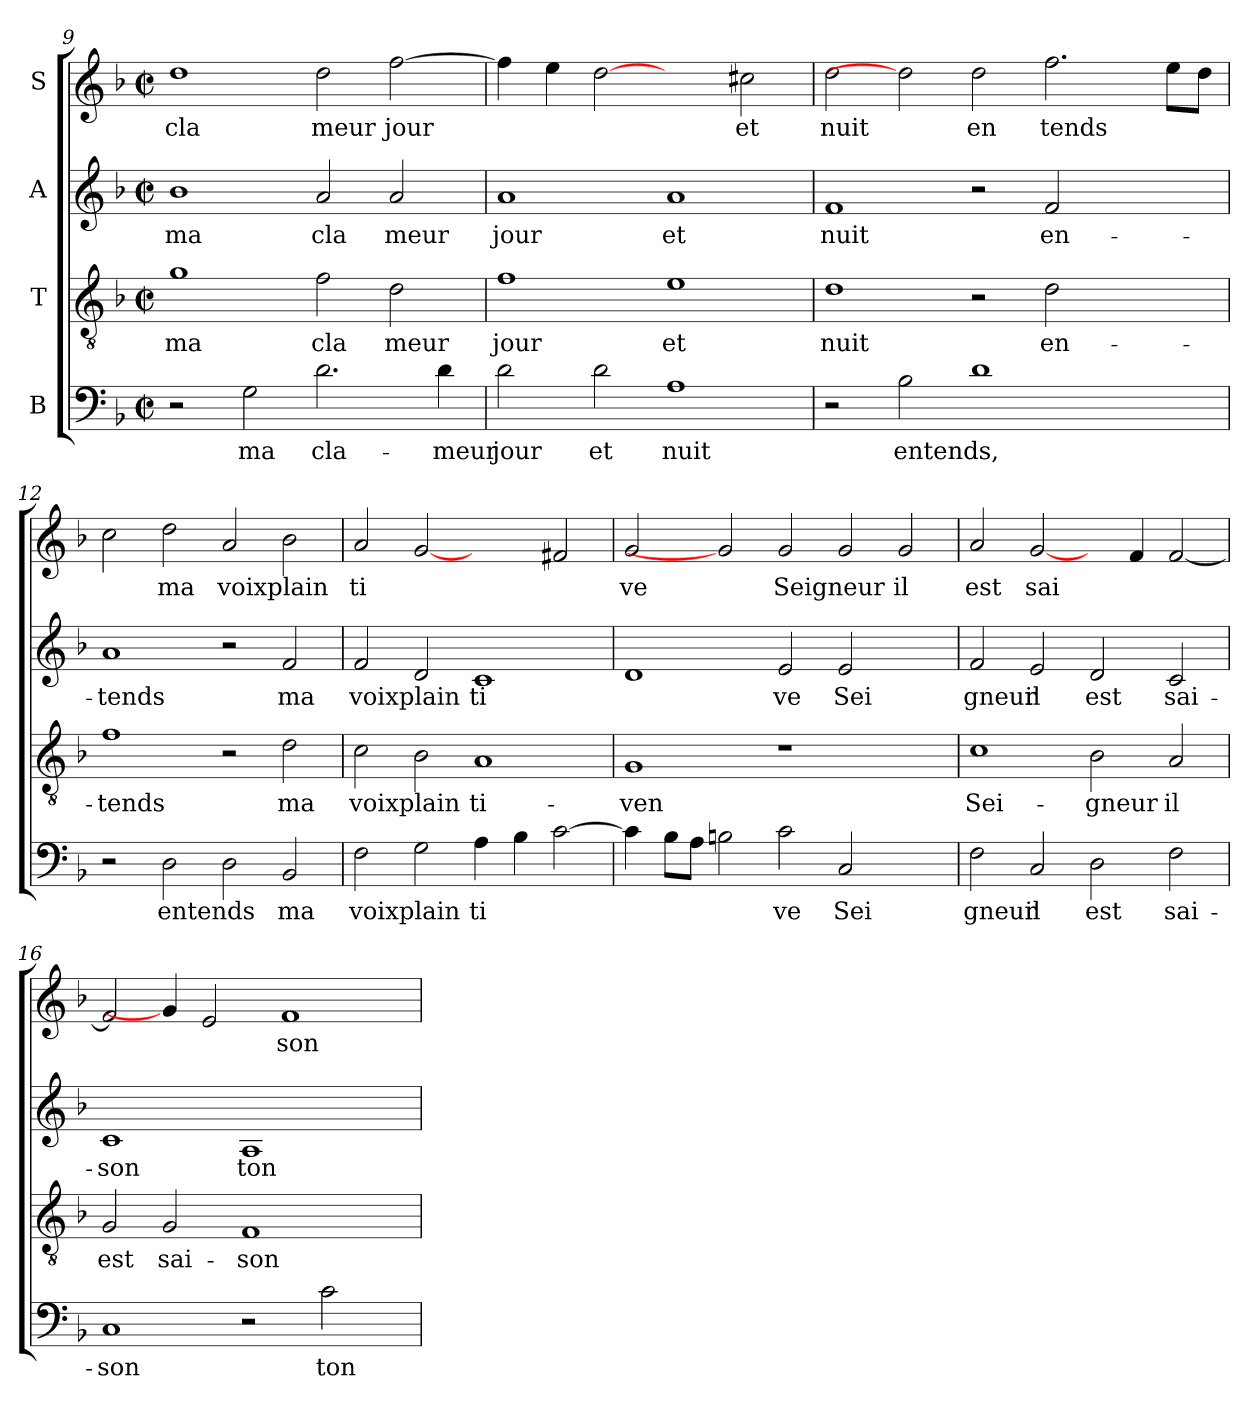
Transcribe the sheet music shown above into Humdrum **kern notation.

**kern	**text	**kern	**text	**kern	**text	**kern	**text
*part4	*part4	*part3	*part3	*part2	*part2	*part1	*part1
*staff4	*staff4	*staff3	*staff3	*staff2	*staff2	*staff1	*staff1
*I"B	*	*I"T	*	*I"A	*	*I"S	*
*clefF4	*	*clefGv2	*	*clefG2	*	*clefG2	*
*k[b-]	*	*k[b-]	*	*k[b-]	*	*k[b-]	*
*F:	*	*F:	*	*F:	*	*F:	*
*M2/2	*	*M2/2	*	*M2/2	*	*M2/2	*
*met(c|)	*	*met(c|)	*	*met(c|)	*	*met(c|)	*
=9	=9	=9	=9	=9	=9	=9	=9
!	!	!	!LO:LY:b:cj	!	!LO:LY:b:cj	!	!LO:LY:b:cj
2r	.	1g	ma	1b-	ma	1dd	cla
!	!LO:LY:b:cj	!	!	!	!	!	!
2G\	ma	.	.	.	.	.	.
!	!LO:LY:b:cj	!	!LO:LY:b:cj	!	!LO:LY:b:cj	!	!LO:LY:b:cj
2.d\	cla-	2f\	cla	2a/	cla	2dd\	meur
!	!	!	!LO:LY:b:cj	!	!LO:LY:b:cj	!	!LO:LY:b:cj
.	.	2d\	meur	2a/	meur	[>2ff\	jour
!	!LO:LY:b:cj	!	!	!	!	!	!
4d\	-meur	.	.	.	.	.	.
=10	=10	=10	=10	=10	=10	=10	=10
!	!LO:LY:b:cj	!	!LO:LY:b:cj	!	!LO:LY:b:cj	!	!LO:LY:b:cj
2d\	jour	1f	jour	1a	jour	4ff\]	.
!	!	!	!	!	!	!	!LO:LY:b:cj
.	.	.	.	.	.	4ee\	.
!	!LO:LY:b:cj	!	!	!	!	!	!LO:LY:b:cj
2d\	et	.	.	.	.	[2dd	.
!	!LO:LY:b:cj	!	!LO:LY:b:cj	!	!LO:LY:b:cj	!	!
1A	nuit	1e	et	1a	et	2ryy	.
!	!	!	!	!	!	!	!LO:LY:b:cj
.	.	.	.	.	.	2cc#\	et
!!LO:LB:g=z
=11	=11	=11	=11	=11	=11	=11	=11
!	!	!	!LO:LY:b:cj	!	!LO:LY:b:cj	!	!LO:LY:b:cj
2r	.	1d	nuit	1f	nuit	2dd\	nuit
!	!LO:LY:b:cj	!	!	!	!	!	!
2B-\	entends,	.	.	.	.	2dd]	.
!	!LO:LY:b:cj	!	!	!	!	!	!LO:LY:b:cj
1d	.	2r	.	2r	.	2dd\	en
!	!	!	!LO:LY:b:cj	!	!LO:LY:b:cj	!	!LO:LY:b:cj
.	.	2d\	en-	2f/	en-	2.ff\	tends
2ryy	.	2ryy	.	2ryy	.	.	.
!	!	!	!	!	!	!	!LO:LY:b:cj
.	.	.	.	.	.	8ee\L	.
!	!	!	!	!	!	!	!LO:LY:b:cj
.	.	.	.	.	.	8dd\J	.
=12	=12	=12	=12	=12	=12	=12	=12
!	!	!	!LO:LY:b:cj	!	!LO:LY:b:cj	!	!LO:LY:b:cj
2r	.	1f	-tends	1a	-tends	2cc\	.
!	!LO:LY:b:cj	!	!	!	!	!	!LO:LY:b:cj
2D\	entends	.	.	.	.	2dd\	ma
!	!LO:LY:b:cj	!	!	!	!	!	!LO:LY:b:cj
2D\	.	2r	.	2r	.	2a/	voixplain
!	!LO:LY:b:cj	!	!LO:LY:b:cj	!	!LO:LY:b:cj	!	!LO:LY:b:cj
2BB-/	ma	2d\	ma	2f/	ma	2b-\	.
=13	=13	=13	=13	=13	=13	=13	=13
!	!LO:LY:b:cj	!	!LO:LY:b:cj	!	!LO:LY:b:cj	!	!LO:LY:b:cj
2F\	voixplain	2c\	voixplain-	2f/	voixplain	2a/	ti
!	!LO:LY:b:cj	!	!LO:LY:b:cj	!	!LO:LY:b:cj	!	!LO:LY:b:cj
2G\	.	2B-\	--	2d/	.	[2g	.
!	!LO:LY:b:cj	!	!LO:LY:b:cj	!	!LO:LY:b:cj	!	!
4A\	ti-	1A	-ti-	1c	ti-	2ryy	.
!	!LO:LY:b:cj	!	!	!	!	!	!
4B-\	--	.	.	.	.	.	.
!	!LO:LY:b:cj	!	!	!	!	!	!LO:LY:b:cj
[>2c\	--	.	.	.	.	2f#/	.
=14	=14	=14	=14	=14	=14	=14	=14
!	!LO:LY:b:cj	!	!LO:LY:b:cj	!	!LO:LY:b:cj	!	!LO:LY:b:cj
4c\]	--	1G	-ven	1d	--	2g/	ve
!	!LO:LY:b:cj	!	!	!	!	!	!
8B-\L	--	.	.	.	.	.	.
!	!LO:LY:b:cj	!	!	!	!	!	!
8A\J	--	.	.	.	.	.	.
!	!LO:LY:b:cj	!	!	!	!	!	!
2B\	--	.	.	.	.	2g]	.
!	!LO:LY:b:cj	!	!	!	!LO:LY:b:cj	!	!LO:LY:b:cj
2c\	-ve	1r	.	2e/	-ve	2g/	Seigneur
!	!LO:LY:b:cj	!	!	!	!LO:LY:b:cj	!	!LO:LY:b:cj
2C/	Sei	.	.	2e/	Sei	2g/	.
!	!	!	!	!	!	!	!LO:LY:b:cj
2ryy	.	2ryy	.	2ryy	.	2g/	il
=15	=15	=15	=15	=15	=15	=15	=15
!	!LO:LY:b:cj	!	!LO:LY:b:cj	!	!LO:LY:b:cj	!	!LO:LY:b:cj
2F\	gneur	1c	Sei-	2f/	gneur	2a/	est
!	!LO:LY:b:cj	!	!	!	!LO:LY:b:cj	!	!LO:LY:b:cj
2C/	il	.	.	2e/	il	[2g/	sai
!	!LO:LY:b:cj	!	!LO:LY:b:cj	!	!LO:LY:b:cj	!	!
2D\	est	2B-\	-gneur	2d/	est	4ryy	.
!	!	!	!	!	!	!	!LO:LY:b:cj
.	.	.	.	.	.	4f/	.
!	!LO:LY:b:cj	!	!LO:LY:b:cj	!	!LO:LY:b:cj	!	!LO:LY:b:cj
2F\	sai-	2A/	il	2c/	sai-	[<2f/	.
=16	=16	=16	=16	=16	=16	=16	=16
!	!LO:LY:b:cj	!	!LO:LY:b:cj	!	!LO:LY:b:cj	!	!LO:LY:b:cj
1C	-son	2G/	est	1c	-son	2f/]	.
!	!	!	!LO:LY:b:cj	!	!	!	!
.	.	2G/	sai-	.	.	4g/]	.
!	!	!	!	!	!	!	!LO:LY:b:cj
.	.	.	.	.	.	2e/	.
!	!	!	!LO:LY:b:cj	!	!LO:LY:b:cj	!	!
2r	.	1F	-son	1A	ton	.	.
!	!	!	!	!	!	!	!LO:LY:b:cj
.	.	.	.	.	.	1f	son
!	!LO:LY:b:cj	!	!	!	!	!	!
2c\	ton	.	.	.	.	.	.
4ryy	.	4ryy	.	4ryy	.	.	.
=	=	=	=	=	=	=	=
*-	*-	*-	*-	*-	*-	*-	*-
